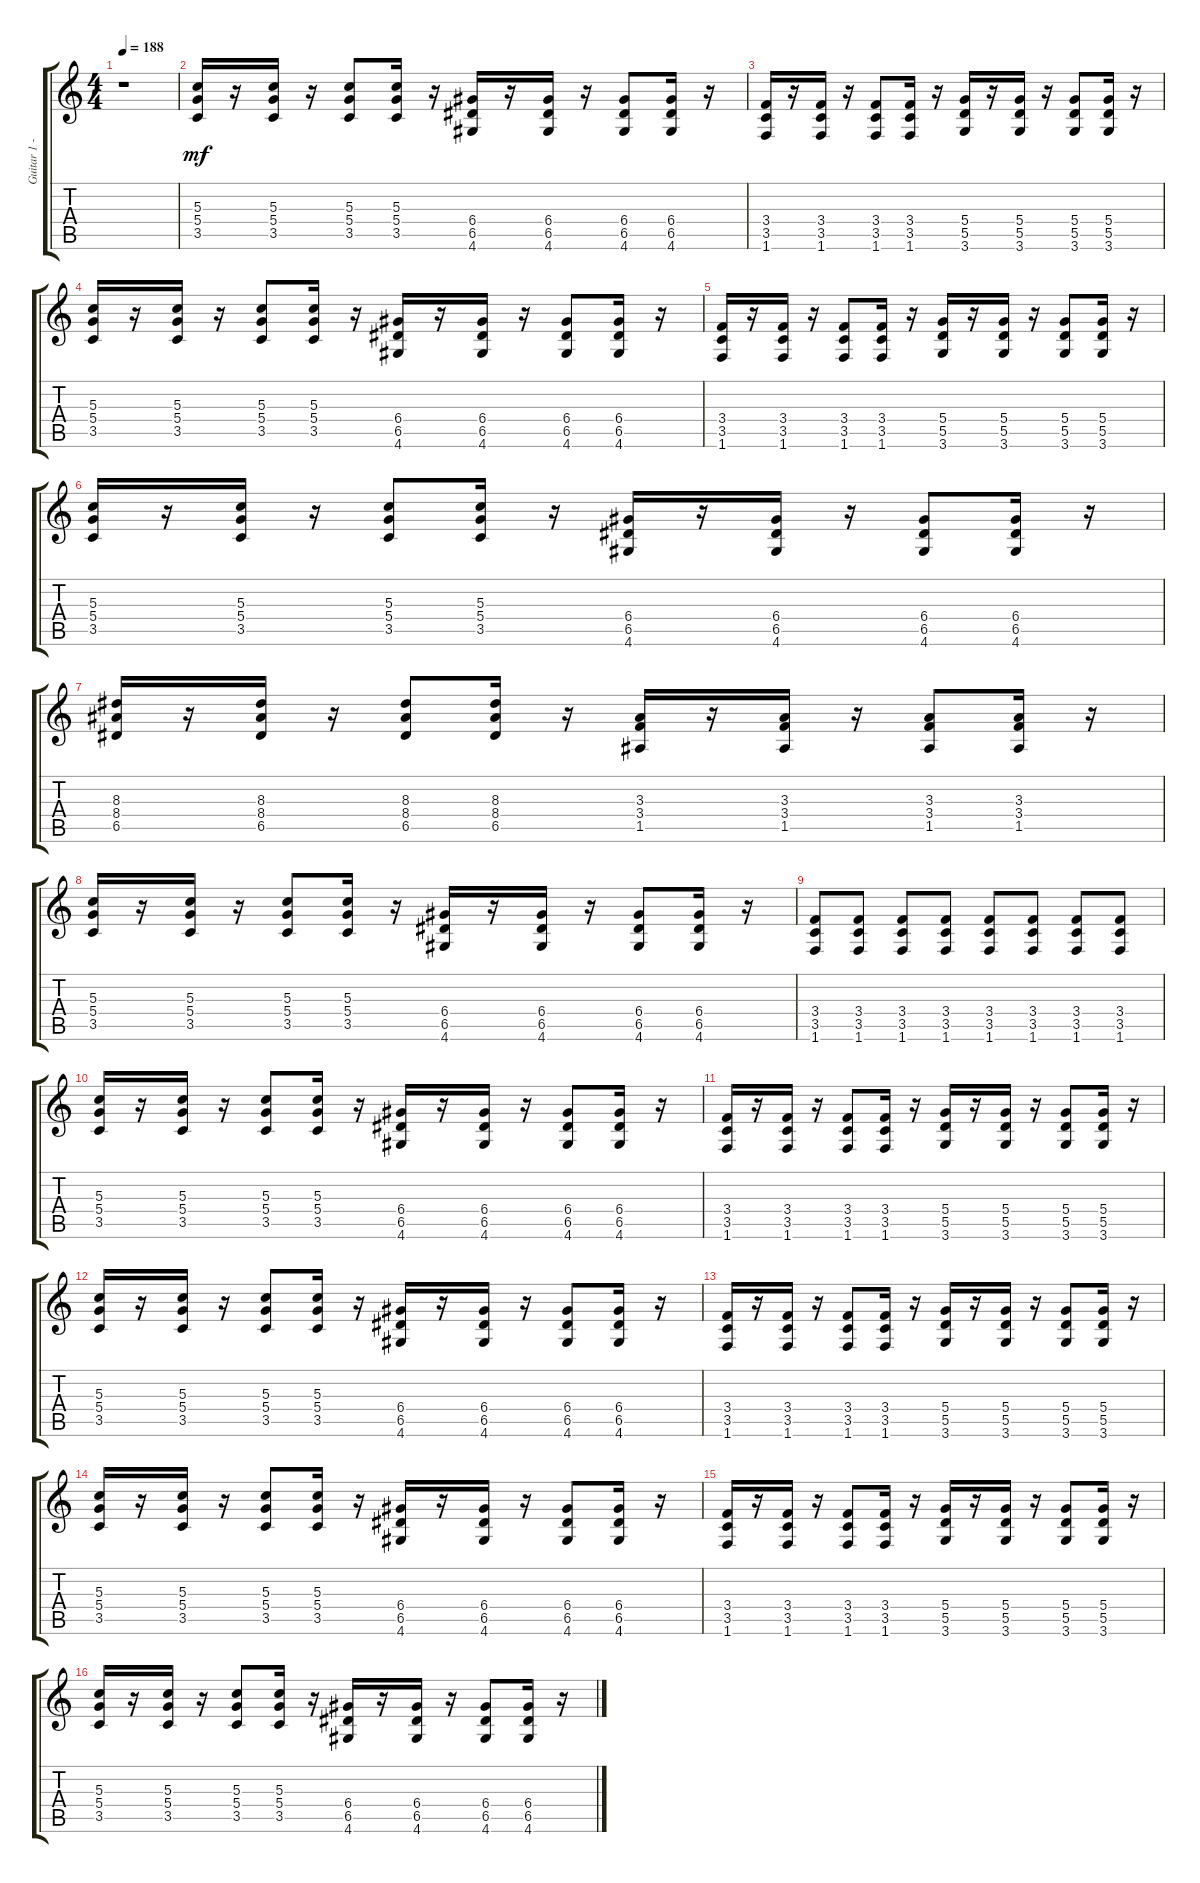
\track ("Guitar 1 - Mike" "Guitar 1 -") {instrument overdrivenguitar}
\staff {score tabs}
\tuning (E4 B3 G3 D3 A2 E2) {hide}
\ts (4 4)
\tempo 188
\clef g2
\ks c
r.1{dy mf instrument overdrivenguitar} |
(5.3 5.4 3.5).16 r.16 (5.3 5.4 3.5).16 r.16 (5.3 5.4 3.5).8 (5.3 5.4 3.5).16 r.16 (6.4 6.5 4.6).16 r.16 (6.4 6.5 4.6).16 r.16 (6.4 6.5 4.6).8 (6.4 6.5 4.6).16 r.16 |
(3.4 3.5 1.6).16 r.16 (3.4 3.5 1.6).16 r.16 (3.4 3.5 1.6).8 (3.4 3.5 1.6).16 r.16 (5.4 5.5 3.6).16 r.16 (5.4 5.5 3.6).16 r.16 (5.4 5.5 3.6).8 (5.4 5.5 3.6).16 r.16 |
(5.3 5.4 3.5).16 r.16 (5.3 5.4 3.5).16 r.16 (5.3 5.4 3.5).8 (5.3 5.4 3.5).16 r.16 (6.4 6.5 4.6).16 r.16 (6.4 6.5 4.6).16 r.16 (6.4 6.5 4.6).8 (6.4 6.5 4.6).16 r.16 |
(3.4 3.5 1.6).16 r.16 (3.4 3.5 1.6).16 r.16 (3.4 3.5 1.6).8 (3.4 3.5 1.6).16 r.16 (5.4 5.5 3.6).16 r.16 (5.4 5.5 3.6).16 r.16 (5.4 5.5 3.6).8 (5.4 5.5 3.6).16 r.16 |
(5.3 5.4 3.5).16 r.16 (5.3 5.4 3.5).16 r.16 (5.3 5.4 3.5).8 (5.3 5.4 3.5).16 r.16 (6.4 6.5 4.6).16 r.16 (6.4 6.5 4.6).16 r.16 (6.4 6.5 4.6).8 (6.4 6.5 4.6).16 r.16 |
(8.3 8.4 6.5).16 r.16 (8.3 8.4 6.5).16 r.16 (8.3 8.4 6.5).8 (8.3 8.4 6.5).16 r.16 (3.3 3.4 1.5).16 r.16 (3.3 3.4 1.5).16 r.16 (3.3 3.4 1.5).8 (3.3 3.4 1.5).16 r.16 |
(5.3 5.4 3.5).16 r.16 (5.3 5.4 3.5).16 r.16 (5.3 5.4 3.5).8 (5.3 5.4 3.5).16 r.16 (6.4 6.5 4.6).16 r.16 (6.4 6.5 4.6).16 r.16 (6.4 6.5 4.6).8 (6.4 6.5 4.6).16 r.16 |
(3.4 3.5 1.6).8 (3.4 3.5 1.6).8 (3.4 3.5 1.6).8 (3.4 3.5 1.6).8 (3.4 3.5 1.6).8 (3.4 3.5 1.6).8 (3.4 3.5 1.6).8 (3.4 3.5 1.6).8 |
(5.3 5.4 3.5).16 r.16 (5.3 5.4 3.5).16 r.16 (5.3 5.4 3.5).8 (5.3 5.4 3.5).16 r.16 (6.4 6.5 4.6).16 r.16 (6.4 6.5 4.6).16 r.16 (6.4 6.5 4.6).8 (6.4 6.5 4.6).16 r.16 |
(3.4 3.5 1.6).16 r.16 (3.4 3.5 1.6).16 r.16 (3.4 3.5 1.6).8 (3.4 3.5 1.6).16 r.16 (5.4 5.5 3.6).16 r.16 (5.4 5.5 3.6).16 r.16 (5.4 5.5 3.6).8 (5.4 5.5 3.6).16 r.16 |
(5.3 5.4 3.5).16 r.16 (5.3 5.4 3.5).16 r.16 (5.3 5.4 3.5).8 (5.3 5.4 3.5).16 r.16 (6.4 6.5 4.6).16 r.16 (6.4 6.5 4.6).16 r.16 (6.4 6.5 4.6).8 (6.4 6.5 4.6).16 r.16 |
(3.4 3.5 1.6).16 r.16 (3.4 3.5 1.6).16 r.16 (3.4 3.5 1.6).8 (3.4 3.5 1.6).16 r.16 (5.4 5.5 3.6).16 r.16 (5.4 5.5 3.6).16 r.16 (5.4 5.5 3.6).8 (5.4 5.5 3.6).16 r.16 |
(5.3 5.4 3.5).16 r.16 (5.3 5.4 3.5).16 r.16 (5.3 5.4 3.5).8 (5.3 5.4 3.5).16 r.16 (6.4 6.5 4.6).16 r.16 (6.4 6.5 4.6).16 r.16 (6.4 6.5 4.6).8 (6.4 6.5 4.6).16 r.16 |
(3.4 3.5 1.6).16 r.16 (3.4 3.5 1.6).16 r.16 (3.4 3.5 1.6).8 (3.4 3.5 1.6).16 r.16 (5.4 5.5 3.6).16 r.16 (5.4 5.5 3.6).16 r.16 (5.4 5.5 3.6).8 (5.4 5.5 3.6).16 r.16 |
(5.3 5.4 3.5).16 r.16 (5.3 5.4 3.5).16 r.16 (5.3 5.4 3.5).8 (5.3 5.4 3.5).16 r.16 (6.4 6.5 4.6).16 r.16 (6.4 6.5 4.6).16 r.16 (6.4 6.5 4.6).8 (6.4 6.5 4.6).16 r.16
